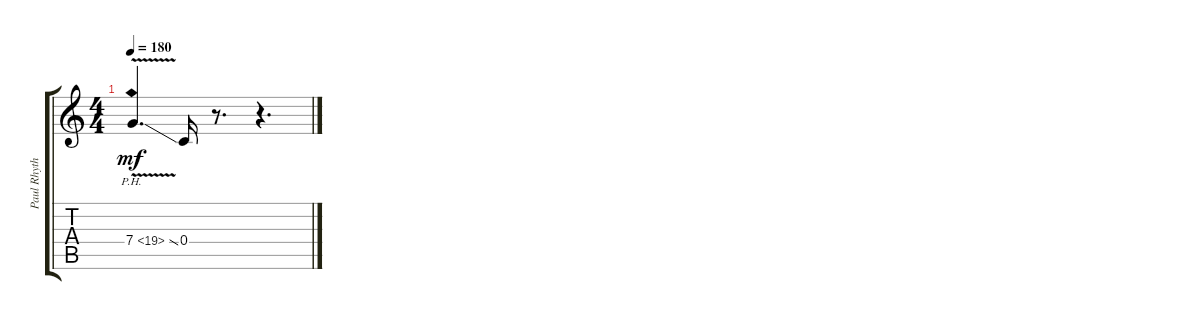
\track ("Paul Rhythm" "Paul Rhyth") {instrument distortionguitar}
\staff {score tabs}
\tuning (D4 A3 F3 C3 G2 C2) {hide}
\ts (4 4)
\tempo 180
\clef g2
\ks c
7.4{ph 12 v ss t}.4{d dy mf} 0.4.16 r.8{d} r.4{d}
